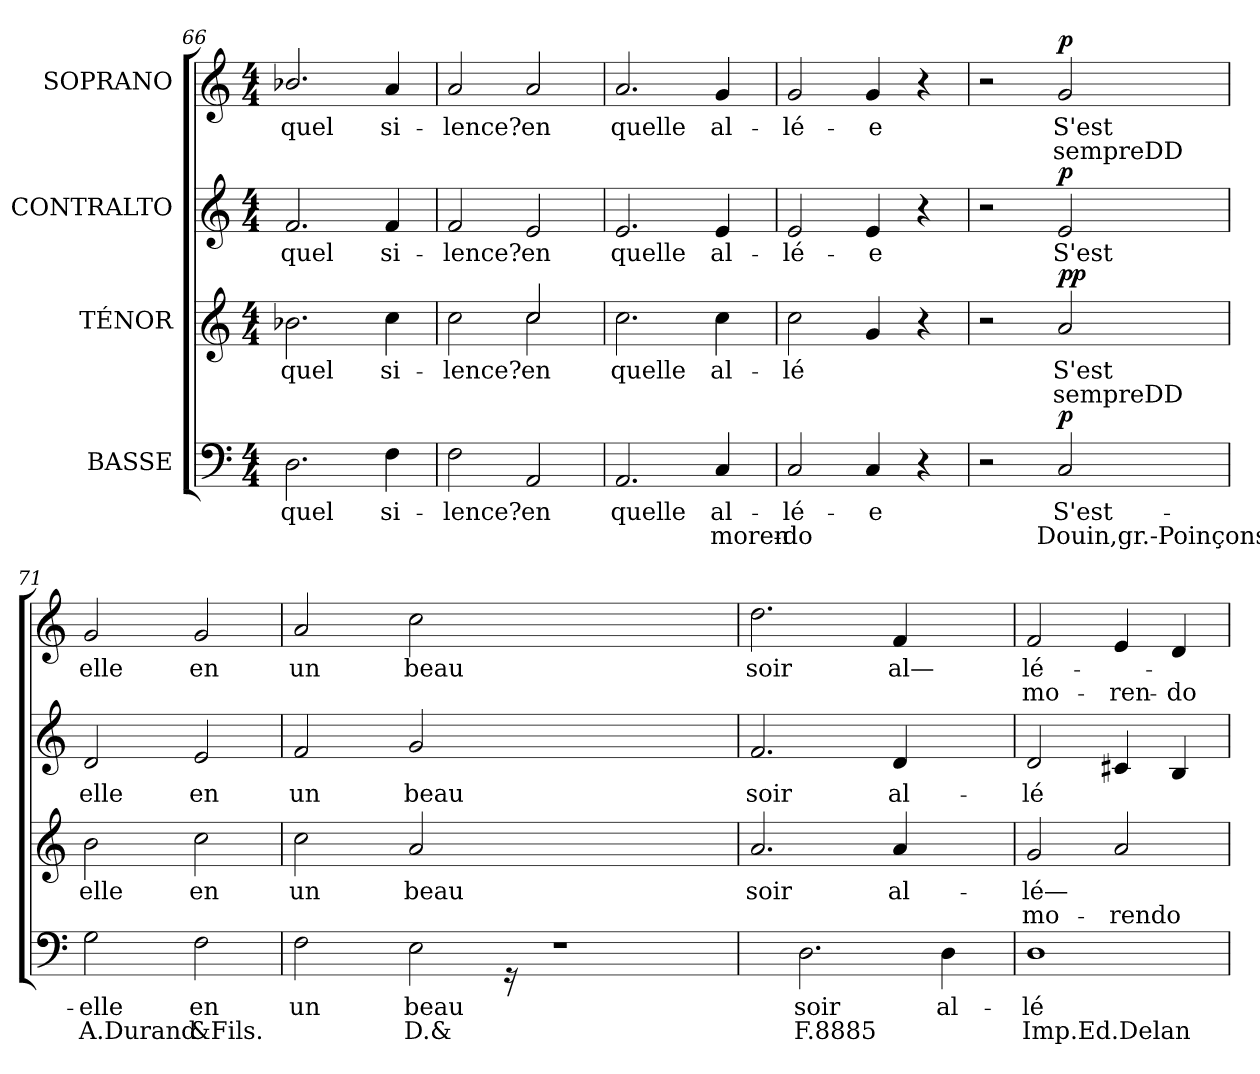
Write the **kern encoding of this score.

**kern	**text	**text	**dynam	**kern	**text	**text	**dynam	**kern	**text	**dynam	**kern	**text	**text	**dynam
*part4	*part4	*part4	*part4	*part3	*part3	*part3	*part3	*part2	*part2	*part2	*part1	*part1	*part1	*part1
*staff4	*staff4	*staff4	*staff4	*staff3	*staff3	*staff3	*staff3	*staff2	*staff2	*staff2	*staff1	*staff1	*staff1	*staff1
*I"BASSE	*	*	*	*I"TÉNOR	*	*	*	*I"CONTRALTO	*	*	*I"SOPRANO	*	*	*
*clefF4	*	*	*	*clefG2	*	*	*	*clefG2	*	*	*clefG2	*	*	*
*k[]	*	*	*	*k[]	*	*	*	*k[]	*	*	*k[]	*	*	*
*M4/4	*	*	*	*M4/4	*	*	*	*M4/4	*	*	*M4/4	*	*	*
=66	=66	=66	=66	=66	=66	=66	=66	=66	=66	=66	=66	=66	=66	=66
2.Di\	quel	.	.	2.b-Xi\	quel	.	.	2.fi/	quel	.	2.b-Xi/	quel	.	.
4Fi\	si-	.	.	4cci\	si-	.	.	4fi/	si-	.	4ai/	si-	.	.
=67	=67	=67	=67	=67	=67	=67	=67	=67	=67	=67	=67	=67	=67	=67
*	*	*	*	*^	*	*	*	*	*	*	*	*	*	*
2Fi\	lence?	.	.	2cci\	2ryy	lence?	.	.	2fi/	lence?	.	2ai/	lence?	.	.
2AAi/	en	.	.	2cci/	2ccj\	en	.	.	2ei/	en	.	2ai/	en	.	.
*	*	*	*	*v	*v	*	*	*	*	*	*	*	*	*	*
=68	=68	=68	=68	=68	=68	=68	=68	=68	=68	=68	=68	=68	=68	=68
2.AAi/	quelle	.	.	2.cci\	quelle	.	.	2.ei/	quelle	.	2.ai/	quelle	.	.
4Ci/	al-	moren-	.	4cci\	al-	.	.	4ei/	al-	.	4gi/	al-	.	.
=69	=69	=69	=69	=69	=69	=69	=69	=69	=69	=69	=69	=69	=69	=69
2Ci/	lé-	do	.	2cci\	lé	.	.	2ei/	lé-	.	2gi/	lé-	.	.
4Ci/	e	.	.	4gi/	.	.	.	4ei/	e	.	4gi/	e	.	.
4r	.	.	.	4r	.	.	.	4r	.	.	4r	.	.	.
!!LO:LB:g=z
=70	=70	=70	=70	=70	=70	=70	=70	=70	=70	=70	=70	=70	=70	=70
2r	.	.	.	2r	.	.	.	2r	.	.	2r	.	.	.
!	!	!	!LO:DY:a	!	!	!	!LO:DY:a	!	!	!LO:DY:a	!	!	!	!LO:DY:a
2Ci/	S'est-	Douin,gr.-Poinçons,	p	2ai/	S'est	sempreDD	pp	2ei/	S'est	p	2gi/	S'est	sempreDD	p
=71	=71	=71	=71	=71	=71	=71	=71	=71	=71	=71	=71	=71	=71	=71
2Gi\	elle	A.Durand	.	2bi\	elle	.	.	2di/	elle	.	2gi/	elle	.	.
2Fi\	en	&Fils.	.	2cci\	en	.	.	2ei/	en	.	2gi/	en	.	.
=72	=72	=72	=72	=72	=72	=72	=72	=72	=72	=72	=72	=72	=72	=72
*^	*	*	*	*	*	*	*	*	*	*	*	*	*	*
2Fi\	4ryy	un	.	.	2cci\	un	.	.	2fi/	un	.	2ai/	un	.	.
.	2ryy	.	.	.	.	.	.	.	.	.	.	.	.	.	.
2Ei\	.	beau	D.&	.	2ai/	beau	.	.	2gi/	beau	.	2cci\	beau	.	.
.	8ryy	.	.	.	.	.	.	.	.	.	.	.	.	.	.
.	16r	.	.	.	.	.	.	.	.	.	.	.	.	.	.
.	16ryy	.	.	.	.	.	.	.	.	.	.	.	.	.	.
1r	8.ryy	.	.	.	1ryy	.	.	.	1ryy	.	.	1ryy	.	.	.
.	16ryy	.	.	.	.	.	.	.	.	.	.	.	.	.	.
.	2.ryy	.	.	.	.	.	.	.	.	.	.	.	.	.	.
*v	*v	*	*	*	*	*	*	*	*	*	*	*	*	*	*
=73	=73	=73	=73	=73	=73	=73	=73	=73	=73	=73	=73	=73	=73	=73
8.ryy	.	.	.	2.ai/	soir	.	.	2.fi/	soir	.	2.ddi\	soir	.	.
2.Di\	soir	F.8885	.	.	.	.	.	.	.	.	.	.	.	.
.	.	.	.	4ai/	al-	.	.	4di/	al-	.	4fi/	al—	.	.
4Di\	al-	.	.	.	.	.	.	.	.	.	.	.	.	.
.	.	.	.	8.ryy	.	.	.	8.ryy	.	.	8.ryy	.	.	.
=74	=74	=74	=74	=74	=74	=74	=74	=74	=74	=74	=74	=74	=74	=74
1Di/	lé-	Imp.Ed.Delan	.	2gi/	lé—	mo-	.	2di/	lé	.	2fi/	lé-	mo-	.
.	.	.	.	2ai/	.	rendo	.	4c#Xi/	.	.	4ei/	.	ren-	.
.	.	.	.	.	.	.	.	4Bi/	.	.	4di/	.	do	.
=	=	=	=	=	=	=	=	=	=	=	=	=	=	=
*-	*-	*-	*-	*-	*-	*-	*-	*-	*-	*-	*-	*-	*-	*-
